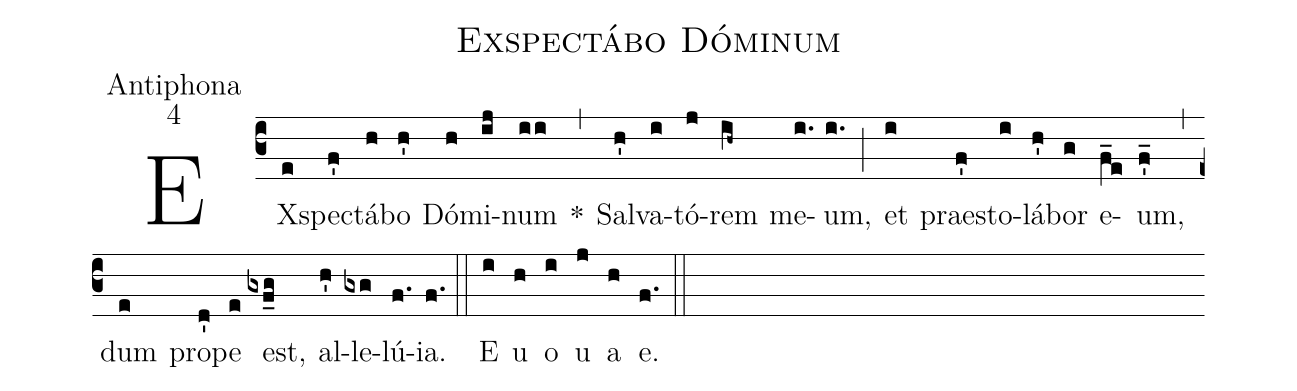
name:Exspectábo Dóminum;
office-part:Antiphona;
mode:4;
%%
(c3) EX(e)spe(f')ctá(h)bo(h') Dó(h)mi(ij)num(ii) *(,) Sal(h')va(i)tó(j)rem(ih~) me(i.)um,(i.) (;) et(i) prae(f')sto(i)lá(h')bor(g) e(f_e)um,(f_') (,) dum(e) pro(d')pe(e) est,(gxf_g) al(h')le(gxg)lú(f.)ia.(f.) (::) E(i) u(h) o(i) u(j) a(h) e.(f.) (::)
